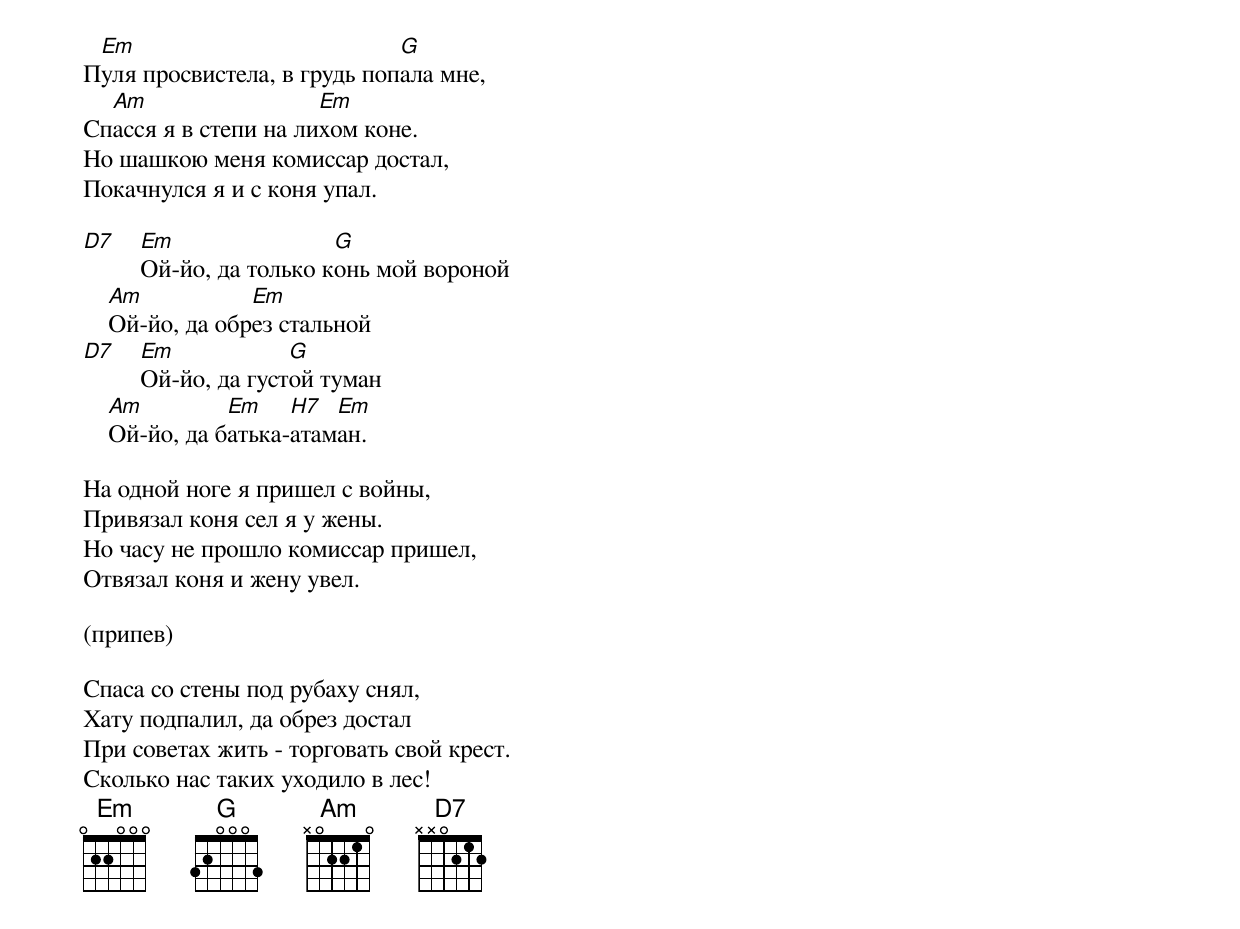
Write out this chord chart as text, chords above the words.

 Em                          G
Пуля просвистела, в грудь попала мне,
  Am                  Em
Спасся я в степи на лихом коне.
Но шашкою меня комиссар достал,
Покачнулся я и с коня упал.

D7  Em                G
    Ой-йо, да только конь мой вороной
    Am           Em
    Ой-йо, да обрез стальной
D7  Em            G
    Ой-йо, да густой туман
    Am         Em    H7  Em
    Ой-йо, да батька-атаман.

На одной ноге я пришел с войны,
Привязал коня сел я у жены.
Но часу не прошло комиссар пришел,
Отвязал коня и жену увел.

(припев)

Спаса со стены под рубаху снял,
Хату подпалил, да обрез достал
При советах жить - торговать свой крест.
Сколько нас таких уходило в лес!
